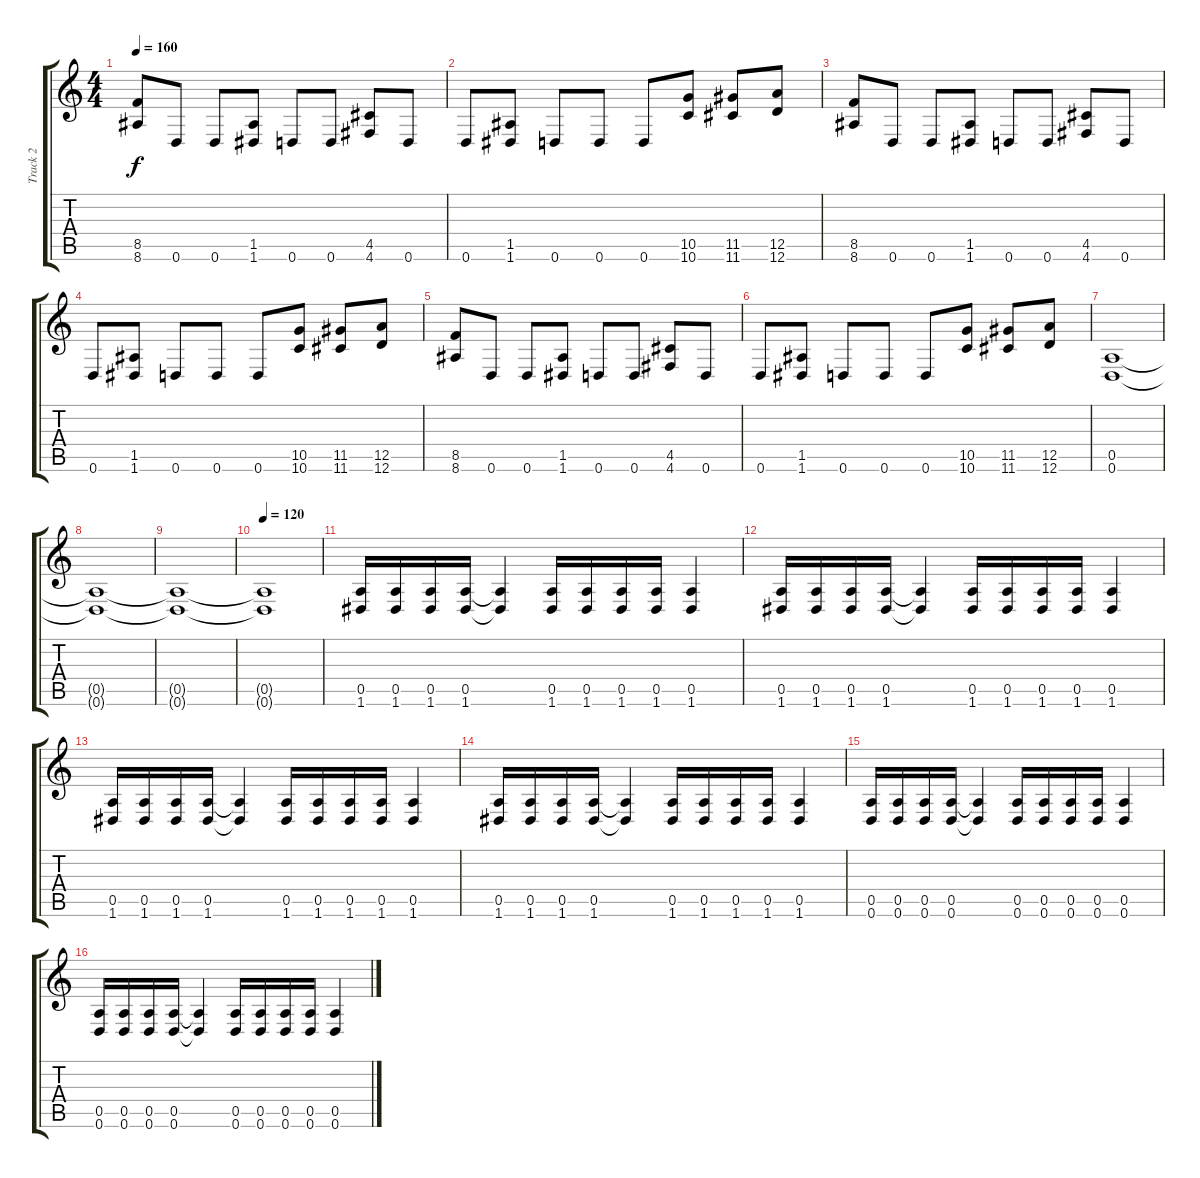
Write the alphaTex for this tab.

\track ("Track 2" "Track 2") {instrument distortionguitar}
\staff {score tabs}
\tuning (E4 B3 G3 D3 A2 D2) {hide}
\ts (4 4)
\tempo 160
\clef g2
\ks c
(8.5 8.6).8{dy f} 0.6.8 0.6.8 (1.5 1.6).8 0.6.8 0.6.8 (4.5 4.6).8 0.6.8 |
0.6.8 (1.5 1.6).8 0.6.8 0.6.8 0.6.8 (10.5 10.6).8 (11.5 11.6).8 (12.5 12.6).8 |
(8.5 8.6).8 0.6.8 0.6.8 (1.5 1.6).8 0.6.8 0.6.8 (4.5 4.6).8 0.6.8 |
0.6.8 (1.5 1.6).8 0.6.8 0.6.8 0.6.8 (10.5 10.6).8 (11.5 11.6).8 (12.5 12.6).8 |
(8.5 8.6).8 0.6.8 0.6.8 (1.5 1.6).8 0.6.8 0.6.8 (4.5 4.6).8 0.6.8 |
0.6.8 (1.5 1.6).8 0.6.8 0.6.8 0.6.8 (10.5 10.6).8 (11.5 11.6).8 (12.5 12.6).8 |
(0.5 0.6).1 |
(0.5{t} 0.6{t}).1 |
(0.5{t} 0.6{t}).1 |
\tempo 120
(0.5{t} 0.6{t}).1 |
(0.5 1.6).16 (0.5 1.6).16 (0.5 1.6).16 (0.5 1.6).16 (0.5{t} 1.6{t}).4 (0.5 1.6).16 (0.5 1.6).16 (0.5 1.6).16 (0.5 1.6).16 (0.5 1.6).4 |
(0.5 1.6).16 (0.5 1.6).16 (0.5 1.6).16 (0.5 1.6).16 (0.5{t} 1.6{t}).4 (0.5 1.6).16 (0.5 1.6).16 (0.5 1.6).16 (0.5 1.6).16 (0.5 1.6).4 |
(0.5 1.6).16 (0.5 1.6).16 (0.5 1.6).16 (0.5 1.6).16 (0.5{t} 1.6{t}).4 (0.5 1.6).16 (0.5 1.6).16 (0.5 1.6).16 (0.5 1.6).16 (0.5 1.6).4 |
(0.5 1.6).16 (0.5 1.6).16 (0.5 1.6).16 (0.5 1.6).16 (0.5{t} 1.6{t}).4 (0.5 1.6).16 (0.5 1.6).16 (0.5 1.6).16 (0.5 1.6).16 (0.5 1.6).4 |
(0.5 0.6).16 (0.5 0.6).16 (0.5 0.6).16 (0.5 0.6).16 (0.5{t} 0.6{t}).4 (0.5 0.6).16 (0.5 0.6).16 (0.5 0.6).16 (0.5 0.6).16 (0.5 0.6).4 |
(0.5 0.6).16 (0.5 0.6).16 (0.5 0.6).16 (0.5 0.6).16 (0.5{t} 0.6{t}).4 (0.5 0.6).16 (0.5 0.6).16 (0.5 0.6).16 (0.5 0.6).16 (0.5 0.6).4
